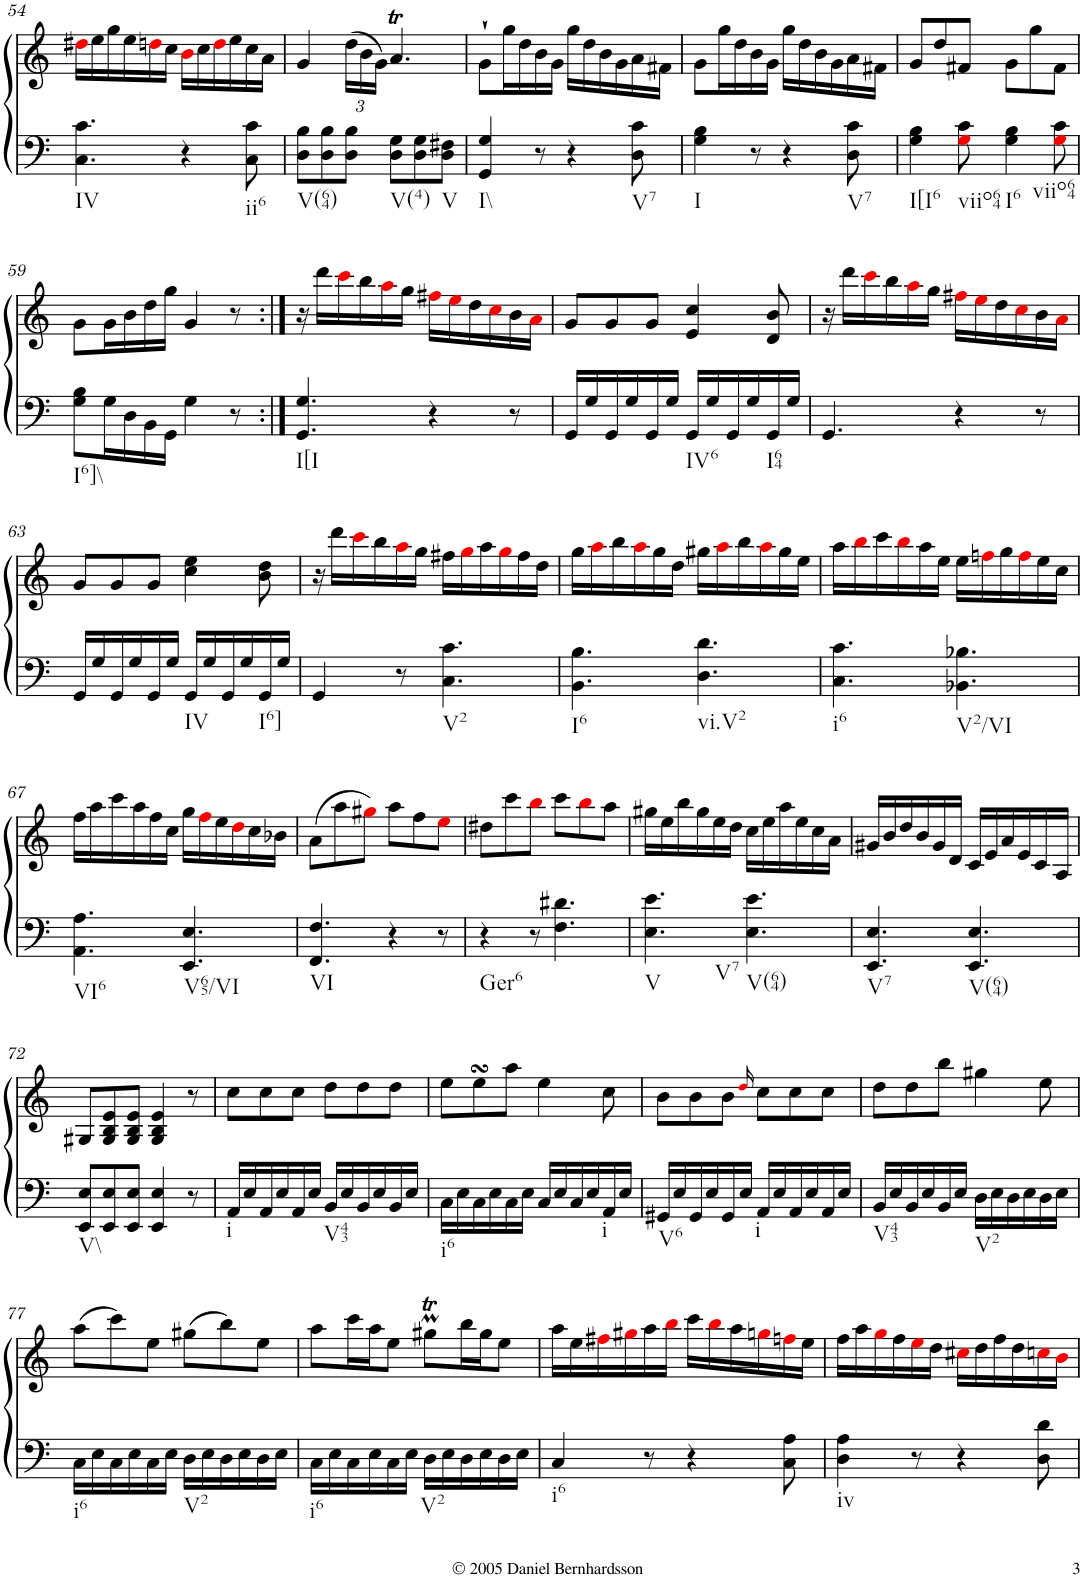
**kern	**kern
*part1	*part1
*staff2	*staff1
*I"Piano	*
*I'Pno.	*
!!LO:PB:g=z
*clefF4	*clefG2
*k[]	*k[]
*M6/8	*M6/8
=54	=54
!LO:TX:b:t=IV	!
4.C\ 4.c\	16dd#Xi\LL
.	16ee\
.	16gg\
.	16ee\
.	16ddni\
.	16cc\JJ
4r	16bi\LL
.	16cc\
.	16ddi\
.	16ee\
!LO:TX:b:t=ii6	!
8C\ 8c\	16cc\
.	16a\JJ
=55	=55
!LO:TX:b:t=V(64)	!
8D\ 8B\L	4g/
8D\ 8B\	.
*	*Xbrackettup
8D\ 8B\J	(24dd\LL
.	24b\
.	24g\JJ)
!LO:TX:b:t=V(4)	!
8D\ 8G\L	4.aT/
8D\ 8G\	.
!LO:TX:b:t=V	!
8D\ 8F#X\J	.
=56	=56
!LO:TX:b:t=I\\	!
4GG/ 4G/	8g`\L
.	16gg\L
.	16dd\
8r	16b\
.	16g\JJ
4r	16gg\LL
.	16dd\
.	16b\
.	16g\
!LO:TX:b:t=V7	!
8D\ 8c\	16a\
.	16f#X\JJ
=57	=57
!LO:TX:b:t=I	!
4G\ 4B\	8g\L
.	16gg\L
.	16dd\
8r	16b\
.	16g\JJ
4r	16gg\LL
.	16dd\
.	16b\
.	16g\
!LO:TX:b:t=V7	!
8D\ 8c\	16a\
.	16f#X\JJ
=58	=58
!LO:TX:b:t=I[I6	!
4G\ 4B\	8g/L
.	8dd/
!LO:TX:b:t=viio64	!
8Gi\ 8c\	8f#X/J
!LO:TX:b:t=I6	!
4G\ 4B\	8g\L
.	8gg\
!LO:TX:b:t=viio64	!
8Gi\ 8c\	8f#\J
!!LO:LB:g=z
=59	=59
!LO:TX:b:t=I6]\\	!
8G\ 8B\L	8g\L
16G\L	16g\L
16D\	16b\
16BB\	16dd\
16GG\JJ	16gg\JJ
4G\	4g/
8r	8r
=60:|!	=60:|!
!LO:TX:b:t=I[I	!
4.GG/ 4.G/	16r
.	16ddd\LL
.	16ccci\
.	16bb\
.	16aai\
.	16gg\JJ
4r	16ff#Xi\LL
.	16eei\
.	16dd\
.	16cci\
8r	16b\
.	16ai\JJ
=61	=61
16GG/LL	8g/L
16G/	.
16GG/	8g/
16G/	.
16GG/	8g/J
16G/JJ	.
!LO:TX:b:t=IV6	!
16GG/LL	4e/ 4cc/
16G/	.
16GG/	.
16G/	.
!LO:TX:b:t=I64	!
16GG/	8d/ 8b/
16G/JJ	.
=62	=62
4.GG/	16r
.	16ddd\LL
.	16ccci\
.	16bb\
.	16aai\
.	16gg\JJ
4r	16ff#Xi\LL
.	16eei\
.	16dd\
.	16cci\
8r	16b\
.	16ai\JJ
!!LO:LB:g=z
=63	=63
16GG/LL	8g/L
16G/	.
16GG/	8g/
16G/	.
16GG/	8g/J
16G/JJ	.
!LO:TX:b:t=IV	!
16GG/LL	4cc\ 4ee\
16G/	.
16GG/	.
16G/	.
!LO:TX:b:t=I6]	!
16GG/	8b\ 8dd\
16G/JJ	.
=64	=64
4GG/	16r
.	16ddd\LL
.	16ccci\
.	16bb\
8r	16aai\
.	16gg\JJ
!LO:TX:b:t=V2	!
4.C\ 4.c\	16ff#X\LL
.	16ggi\
.	16aa\
.	16ggi\
.	16ff#\
.	16dd\JJ
=65	=65
!LO:TX:b:t=I6	!
4.BB\ 4.B\	16gg\LL
.	16aai\
.	16bb\
.	16aai\
.	16gg\
.	16dd\JJ
!LO:TX:b:t=vi.V2	!
4.D\ 4.d\	16gg#X\LL
.	16aai\
.	16bb\
.	16aai\
.	16gg#\
.	16ee\JJ
=66	=66
!LO:TX:b:t=i6	!
4.C\ 4.c\	16aa\LL
.	16bbi\
.	16ccc\
.	16bbi\
.	16aa\
.	16ee\JJ
!LO:TX:b:t=V2/VI	!
4.BB-X\ 4.B-X\	16ee\LL
.	16ffni\
.	16gg\
.	16ffi\
.	16ee\
.	16cc\JJ
!!LO:LB:g=z
=67	=67
!LO:TX:b:t=VI6	!
4.AA\ 4.A\	16ff\LL
.	16aa\
.	16ccc\
.	16aa\
.	16ff\
.	16cc\JJ
!LO:TX:b:t=V65/VI	!
4.EE/ 4.E/	16gg\LL
.	16ffi\
.	16ee\
.	16ddi\
.	16cc\
.	16b-X\JJ
=68	=68
!LO:TX:b:t=VI	!
4.FF/ 4.F/	(8a\L
.	8aa\
.	8gg#Xi\J)
4r	8aa\L
.	8ff\
8r	8eei\J
=69	=69
!LO:TX:b:t=Ger6	!
4r	8dd#X\L
.	8ccc\
8r	8bbi\J
4.F\ 4.d#X\	8ccc\L
.	8bbi\
.	8aa\J
=70	=70
!LO:TX:b:t=V	!
!LO:TX:b:t=V7	!
4.E\ 4.e\	16gg#X\LL
.	16ee\
.	16bb\
.	16gg#\
.	16ee\
.	16dd\JJ
!LO:TX:b:t=V(64)	!
4.E\ 4.e\	16cc\LL
.	16ee\
.	16aa\
.	16ee\
.	16cc\
.	16a\JJ
=71	=71
!LO:TX:b:t=V7	!
4.EE/ 4.E/	16g#X/LL
.	16b/
.	16dd/
.	16b/
.	16g#/
.	16d/JJ
!LO:TX:b:t=V(64)	!
4.EE/ 4.E/	16c/LL
.	16e/
.	16a/
.	16e/
.	16c/
.	16A/JJ
!!LO:LB:g=z
=72	=72
!LO:TX:b:t=V\\	!
8EE/ 8E/L	8G#X/L
8EE/ 8E/	8G#/ 8B/ 8e/
8EE/ 8E/J	8G#/ 8B/ 8e/J
4EE/ 4E/	4G#/ 4B/ 4e/
8r	8r
=73	=73
!LO:TX:b:t=i	!
16AA/LL	8cc\L
16E/	.
16AA/	8cc\
16E/	.
16AA/	8cc\J
16E/JJ	.
!LO:TX:b:t=V43	!
16BB/LL	8dd\L
16E/	.
16BB/	8dd\
16E/	.
16BB/	8dd\J
16E/JJ	.
=74	=74
!LO:TX:b:t=i6	!
16C\LL	8ee\L
16E\	.
16C\	8eesSsS\
16E\	.
16C\	8aa\J
16E\JJ	.
16C/LL	4ee\
16E/	.
16C/	.
16E/	.
!LO:TX:b:t=i	!
16AA/	8cc\
16E/JJ	.
=75	=75
!LO:TX:b:t=V6	!
16GG#X/LL	8b\L
16E/	.
16GG#/	8b\
16E/	.
16GG#/	8b\J
16E/JJ	.
.	16qddi/
!LO:TX:b:t=i	!
16AA/LL	8cc\L
16E/	.
16AA/	8cc\
16E/	.
16AA/	8cc\J
16E/JJ	.
=76	=76
!LO:TX:b:t=V43	!
16BB/LL	8dd\L
16E/	.
16BB/	8dd\
16E/	.
16BB/	8bb\J
16E/JJ	.
!LO:TX:b:t=V2	!
16D\LL	4gg#X\
16E\	.
16D\	.
16E\	.
16D\	8ee\
16E\JJ	.
!!LO:LB:g=z
=77	=77
!LO:TX:b:t=i6	!
16C\LL	(8aa\L
16E\	.
16C\	8ccc\)
16E\	.
16C\	8ee\J
16E\JJ	.
!LO:TX:b:t=V2	!
16D\LL	(8gg#X\L
16E\	.
16D\	8bb\)
16E\	.
16D\	8ee\J
16E\JJ	.
=78	=78
!LO:TX:b:t=i6	!
16C\LL	8aa\L
16E\	.
16C\	16ccc\L
16E\	16aa\J
16C\	8ee\J
16E\JJ	.
!LO:TX:b:t=V2	!
16D\LL	8gg#Xmt\L
16E\	.
16D\	16bb\L
16E\	16gg#\J
16D\	8ee\J
16E\JJ	.
=79	=79
!LO:TX:b:t=i6	!
4C/	16aa\LL
.	16ee\
.	16ff#Xi\
.	16gg#Xi\
8r	16aa\
.	16bbi\JJ
4r	16ccc\LL
.	16bbi\
.	16aa\
.	16ggni\
8C\ 8A\	16ffni\
.	16ee\JJ
=80	=80
!LO:TX:b:t=iv	!
4D\ 4A\	16ff\LL
.	16aa\
.	16ggi\
.	16ff\
8r	16eei\
.	16dd\JJ
4r	16cc#Xi\LL
.	16dd\
.	16ff\
.	16dd\
8D\ 8d\	16ccni\
.	16bi\JJ
=	=
*-	*-
